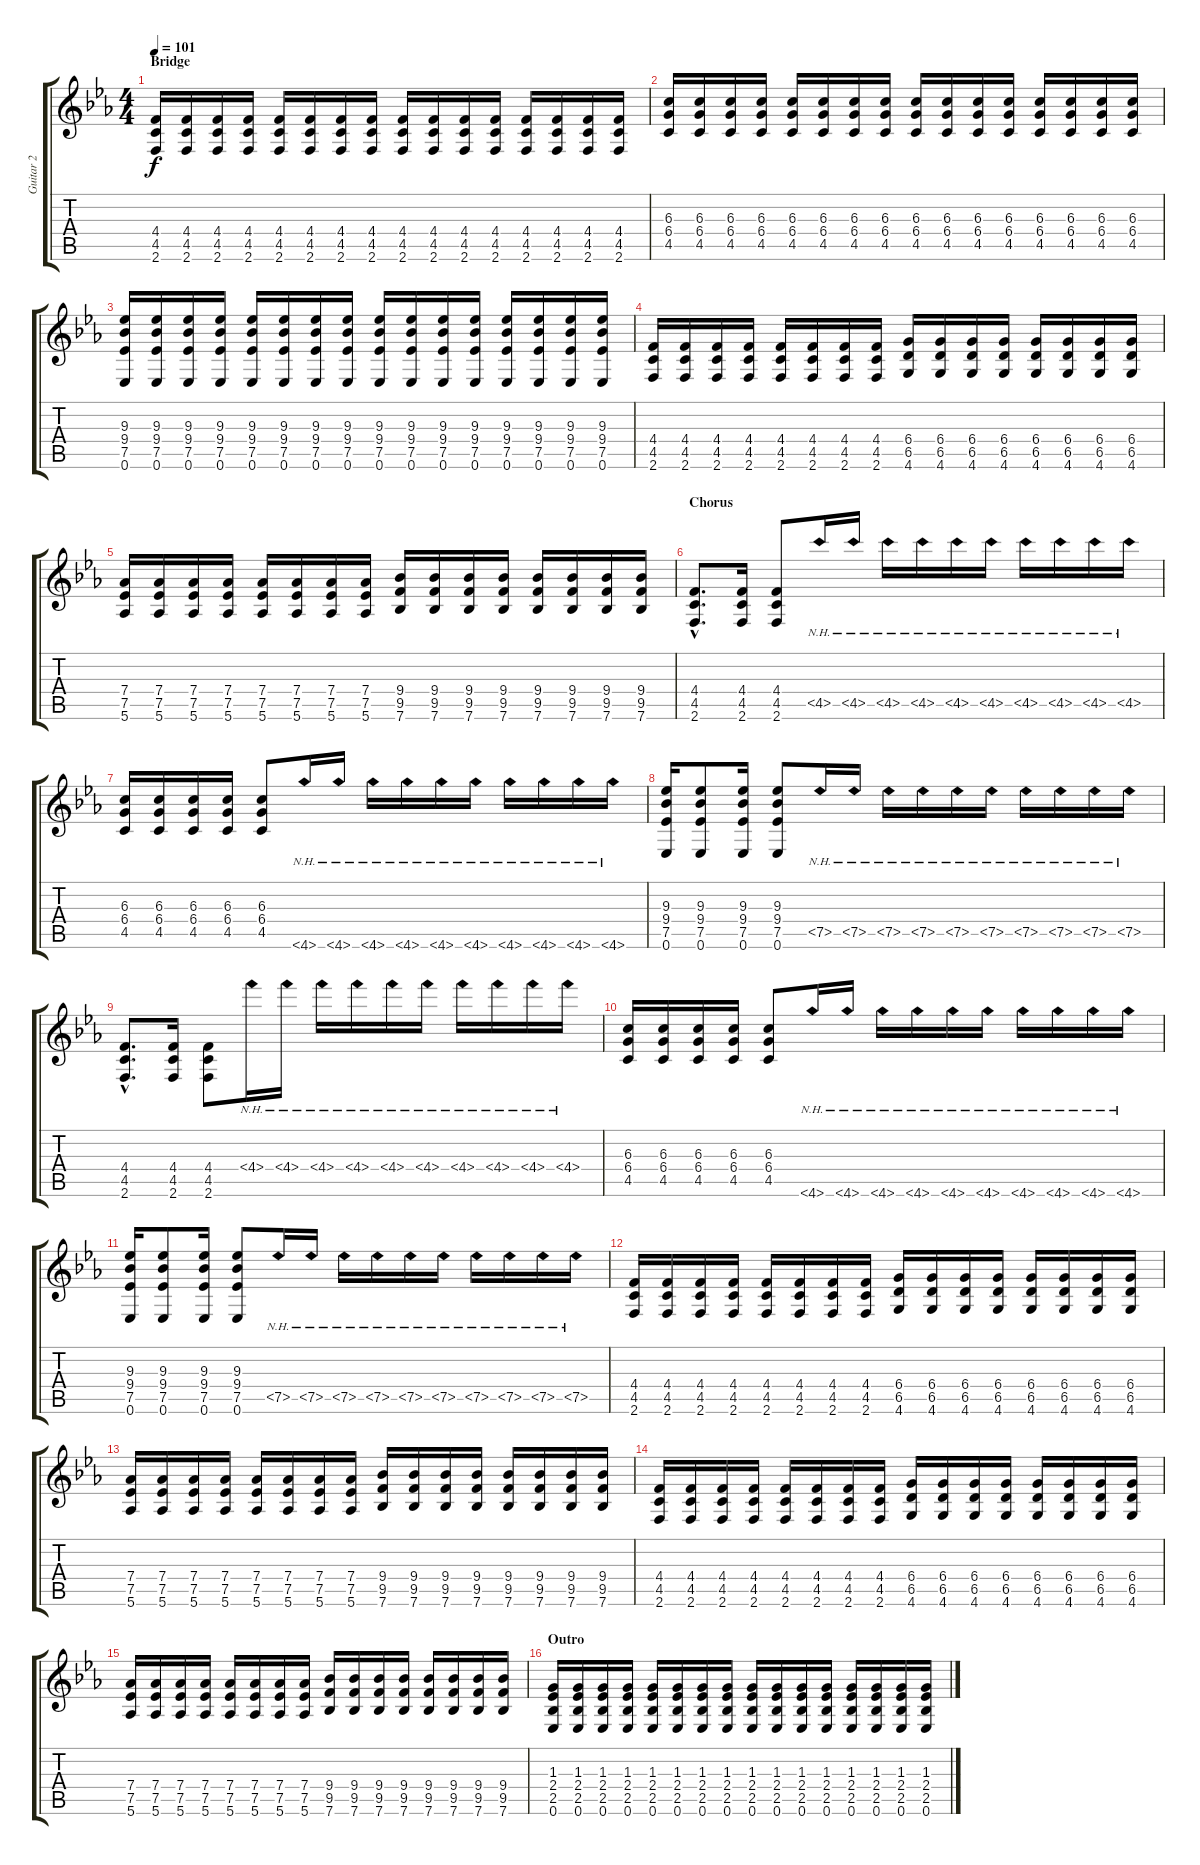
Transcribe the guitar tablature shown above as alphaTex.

\track ("Guitar 2" "Guitar 2") {instrument overdrivenguitar}
\staff {score tabs}
\tuning (Eb4 Bb3 Gb3 Db3 Ab2 Eb2) {hide}
\ts (4 4)
\section ("" "Bridge")
\tempo 101
\clef g2
\ks eb
(4.4 4.5 2.6).16{dy f} (4.4 4.5 2.6).16 (4.4 4.5 2.6).16 (4.4 4.5 2.6).16 (4.4 4.5 2.6).16 (4.4 4.5 2.6).16 (4.4 4.5 2.6).16 (4.4 4.5 2.6).16 (4.4 4.5 2.6).16 (4.4 4.5 2.6).16 (4.4 4.5 2.6).16 (4.4 4.5 2.6).16 (4.4 4.5 2.6).16 (4.4 4.5 2.6).16 (4.4 4.5 2.6).16 (4.4 4.5 2.6).16 |
(6.3 6.4 4.5).16 (6.3 6.4 4.5).16 (6.3 6.4 4.5).16 (6.3 6.4 4.5).16 (6.3 6.4 4.5).16 (6.3 6.4 4.5).16 (6.3 6.4 4.5).16 (6.3 6.4 4.5).16 (6.3 6.4 4.5).16 (6.3 6.4 4.5).16 (6.3 6.4 4.5).16 (6.3 6.4 4.5).16 (6.3 6.4 4.5).16 (6.3 6.4 4.5).16 (6.3 6.4 4.5).16 (6.3 6.4 4.5).16 |
(9.3 9.4 7.5 0.6).16 (9.3 9.4 7.5 0.6).16 (9.3 9.4 7.5 0.6).16 (9.3 9.4 7.5 0.6).16 (9.3 9.4 7.5 0.6).16 (9.3 9.4 7.5 0.6).16 (9.3 9.4 7.5 0.6).16 (9.3 9.4 7.5 0.6).16 (9.3 9.4 7.5 0.6).16 (9.3 9.4 7.5 0.6).16 (9.3 9.4 7.5 0.6).16 (9.3 9.4 7.5 0.6).16 (9.3 9.4 7.5 0.6).16 (9.3 9.4 7.5 0.6).16 (9.3 9.4 7.5 0.6).16 (9.3 9.4 7.5 0.6).16 |
(4.4 4.5 2.6).16 (4.4 4.5 2.6).16 (4.4 4.5 2.6).16 (4.4 4.5 2.6).16 (4.4 4.5 2.6).16 (4.4 4.5 2.6).16 (4.4 4.5 2.6).16 (4.4 4.5 2.6).16 (6.4 6.5 4.6).16 (6.4 6.5 4.6).16 (6.4 6.5 4.6).16 (6.4 6.5 4.6).16 (6.4 6.5 4.6).16 (6.4 6.5 4.6).16 (6.4 6.5 4.6).16 (6.4 6.5 4.6).16 |
(7.4 7.5 5.6).16 (7.4 7.5 5.6).16 (7.4 7.5 5.6).16 (7.4 7.5 5.6).16 (7.4 7.5 5.6).16 (7.4 7.5 5.6).16 (7.4 7.5 5.6).16 (7.4 7.5 5.6).16 (9.4 9.5 7.6).16 (9.4 9.5 7.6).16 (9.4 9.5 7.6).16 (9.4 9.5 7.6).16 (9.4 9.5 7.6).16 (9.4 9.5 7.6).16 (9.4 9.5 7.6).16 (9.4 9.5 7.6).16 |
\section ("" "Chorus")
(4.4{hac} 4.5{hac} 2.6{hac}).8{d} (4.4 4.5 2.6).16 (4.4 4.5 2.6).8 4.5{nh}.16 4.5{nh}.16 4.5{nh}.16 4.5{nh}.16 4.5{nh}.16 4.5{nh}.16 4.5{nh}.16 4.5{nh}.16 4.5{nh}.16 4.5{nh}.16 |
(6.3 6.4 4.5).16 (6.3 6.4 4.5).16 (6.3 6.4 4.5).16 (6.3 6.4 4.5).16 (6.3 6.4 4.5).8 4.6{nh}.16 4.6{nh}.16 4.6{nh}.16 4.6{nh}.16 4.6{nh}.16 4.6{nh}.16 4.6{nh}.16 4.6{nh}.16 4.6{nh}.16 4.6{nh}.16 |
(9.3 9.4 7.5 0.6).16 (9.3 9.4 7.5 0.6).8 (9.3 9.4 7.5 0.6).16 (9.3 9.4 7.5 0.6).8 7.5{nh}.16 7.5{nh}.16 7.5{nh}.16 7.5{nh}.16 7.5{nh}.16 7.5{nh}.16 7.5{nh}.16 7.5{nh}.16 7.5{nh}.16 7.5{nh}.16 |
(4.4{hac} 4.5{hac} 2.6{hac}).8{d} (4.4 4.5 2.6).16 (4.4 4.5 2.6).8 4.4{nh}.16 4.4{nh}.16 4.4{nh}.16 4.4{nh}.16 4.4{nh}.16 4.4{nh}.16 4.4{nh}.16 4.4{nh}.16 4.4{nh}.16 4.4{nh}.16 |
(6.3 6.4 4.5).16 (6.3 6.4 4.5).16 (6.3 6.4 4.5).16 (6.3 6.4 4.5).16 (6.3 6.4 4.5).8 4.6{nh}.16 4.6{nh}.16 4.6{nh}.16 4.6{nh}.16 4.6{nh}.16 4.6{nh}.16 4.6{nh}.16 4.6{nh}.16 4.6{nh}.16 4.6{nh}.16 |
(9.3 9.4 7.5 0.6).16 (9.3 9.4 7.5 0.6).8 (9.3 9.4 7.5 0.6).16 (9.3 9.4 7.5 0.6).8 7.5{nh}.16 7.5{nh}.16 7.5{nh}.16 7.5{nh}.16 7.5{nh}.16 7.5{nh}.16 7.5{nh}.16 7.5{nh}.16 7.5{nh}.16 7.5{nh}.16 |
(4.4 4.5 2.6).16 (4.4 4.5 2.6).16 (4.4 4.5 2.6).16 (4.4 4.5 2.6).16 (4.4 4.5 2.6).16 (4.4 4.5 2.6).16 (4.4 4.5 2.6).16 (4.4 4.5 2.6).16 (6.4 6.5 4.6).16 (6.4 6.5 4.6).16 (6.4 6.5 4.6).16 (6.4 6.5 4.6).16 (6.4 6.5 4.6).16 (6.4 6.5 4.6).16 (6.4 6.5 4.6).16 (6.4 6.5 4.6).16 |
(7.4 7.5 5.6).16 (7.4 7.5 5.6).16 (7.4 7.5 5.6).16 (7.4 7.5 5.6).16 (7.4 7.5 5.6).16 (7.4 7.5 5.6).16 (7.4 7.5 5.6).16 (7.4 7.5 5.6).16 (9.4 9.5 7.6).16 (9.4 9.5 7.6).16 (9.4 9.5 7.6).16 (9.4 9.5 7.6).16 (9.4 9.5 7.6).16 (9.4 9.5 7.6).16 (9.4 9.5 7.6).16 (9.4 9.5 7.6).16 |
(4.4 4.5 2.6).16 (4.4 4.5 2.6).16 (4.4 4.5 2.6).16 (4.4 4.5 2.6).16 (4.4 4.5 2.6).16 (4.4 4.5 2.6).16 (4.4 4.5 2.6).16 (4.4 4.5 2.6).16 (6.4 6.5 4.6).16 (6.4 6.5 4.6).16 (6.4 6.5 4.6).16 (6.4 6.5 4.6).16 (6.4 6.5 4.6).16 (6.4 6.5 4.6).16 (6.4 6.5 4.6).16 (6.4 6.5 4.6).16 |
(7.4 7.5 5.6).16 (7.4 7.5 5.6).16 (7.4 7.5 5.6).16 (7.4 7.5 5.6).16 (7.4 7.5 5.6).16 (7.4 7.5 5.6).16 (7.4 7.5 5.6).16 (7.4 7.5 5.6).16 (9.4 9.5 7.6).16 (9.4 9.5 7.6).16 (9.4 9.5 7.6).16 (9.4 9.5 7.6).16 (9.4 9.5 7.6).16 (9.4 9.5 7.6).16 (9.4 9.5 7.6).16 (9.4 9.5 7.6).16 |
\section ("" "Outro")
(1.3 2.4 2.5 0.6).16 (1.3 2.4 2.5 0.6).16 (1.3 2.4 2.5 0.6).16 (1.3 2.4 2.5 0.6).16 (1.3 2.4 2.5 0.6).16 (1.3 2.4 2.5 0.6).16 (1.3 2.4 2.5 0.6).16 (1.3 2.4 2.5 0.6).16 (1.3 2.4 2.5 0.6).16 (1.3 2.4 2.5 0.6).16 (1.3 2.4 2.5 0.6).16 (1.3 2.4 2.5 0.6).16 (1.3 2.4 2.5 0.6).16 (1.3 2.4 2.5 0.6).16 (1.3 2.4 2.5 0.6).16 (1.3 2.4 2.5 0.6).16
